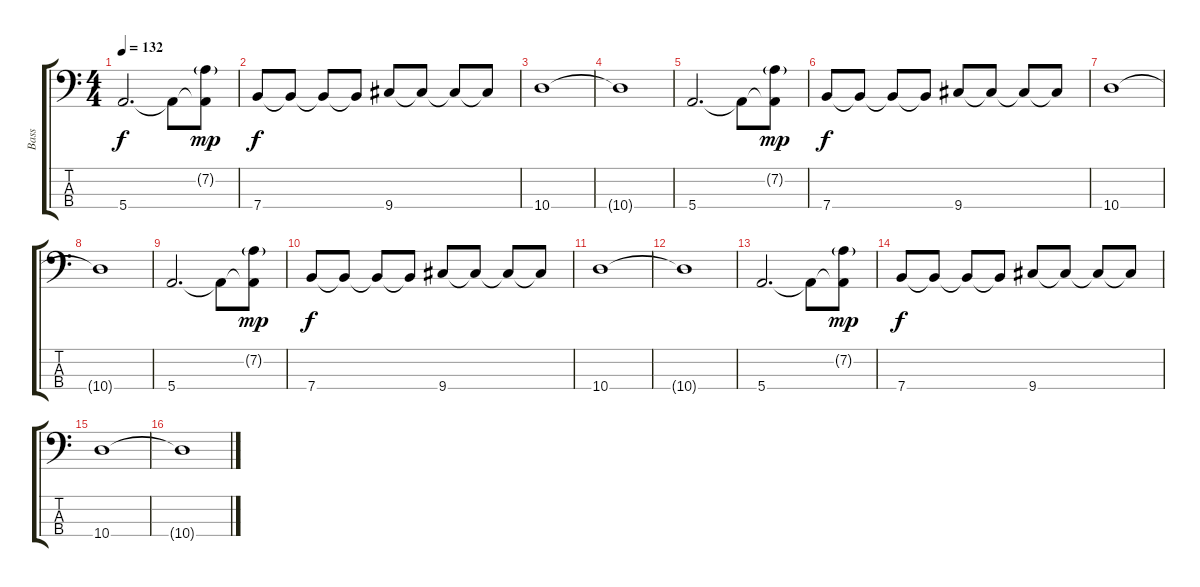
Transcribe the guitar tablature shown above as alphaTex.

\track ("Bass" "Bass") {instrument electricbassfinger}
\staff {score tabs}
\tuning (G2 D2 A1 E1) {hide}
\ts (4 4)
\tempo 132
\clef f4
\ks c
5.4.2{d dy f} 5.4{t}.8 (7.2{g} 5.4{t}).8{dy mp} |
7.4.8{dy f} 7.4{t}.8 7.4{t}.8 7.4{t}.8 9.4.8 9.4{t}.8 9.4{t}.8 9.4{t}.8 |
10.4.1 |
10.4{t}.1 |
5.4.2{d} 5.4{t}.8 (7.2{g} 5.4{t}).8{dy mp} |
7.4.8{dy f} 7.4{t}.8 7.4{t}.8 7.4{t}.8 9.4.8 9.4{t}.8 9.4{t}.8 9.4{t}.8 |
10.4.1 |
10.4{t}.1 |
5.4.2{d} 5.4{t}.8 (7.2{g} 5.4{t}).8{dy mp} |
7.4.8{dy f} 7.4{t}.8 7.4{t}.8 7.4{t}.8 9.4.8 9.4{t}.8 9.4{t}.8 9.4{t}.8 |
10.4.1 |
10.4{t}.1 |
5.4.2{d} 5.4{t}.8 (7.2{g} 5.4{t}).8{dy mp} |
7.4.8{dy f} 7.4{t}.8 7.4{t}.8 7.4{t}.8 9.4.8 9.4{t}.8 9.4{t}.8 9.4{t}.8 |
10.4.1 |
10.4{t}.1
